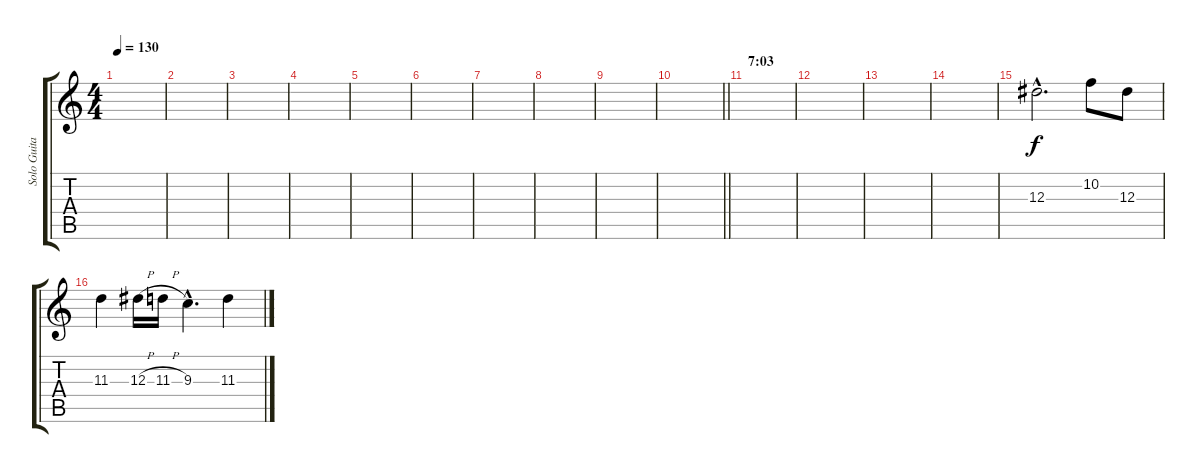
\track ("Solo Guitar" "Solo Guita") {instrument distortionguitar}
\staff {score tabs}
\tuning (C4 G3 Eb3 Bb2 F2 C2) {hide}
\ts (4 4)
\tempo 130
\clef g2
\ks c
|
|
|
|
|
|
|
|
|
\barLineRight lightlight
|
\section ("" "7:03")
|
|
|
|
12.3{hac}.2{d} 10.2.8 12.3.8 |
11.3.4 12.3{h}.16 11.3{h}.16 9.3{hac}.4{d} 11.3.4
